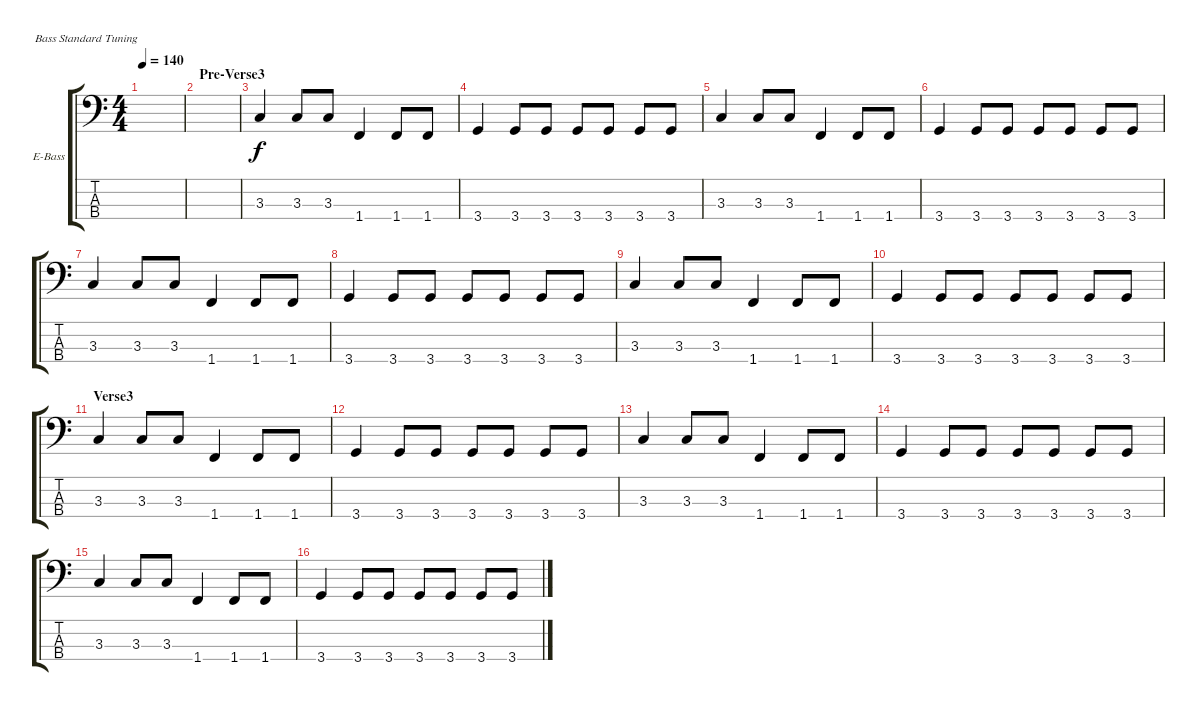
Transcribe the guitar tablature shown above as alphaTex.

\defaultSystemsLayout 4
\bracketExtendMode groupsimilarinstruments
\firstSystemTrackNameOrientation horizontal
\otherSystemsTrackNameOrientation horizontal
\track ("Eka Rock" "E-Bass") {instrument electricbassfinger}
\staff {score tabs}
\tuning (G2 D2 A1 E1)
\ts (4 4)
\tempo 140
\clef f4
\scale
0.333333
\ks c
|
\section ("" "Pre-Verse3")
\scale
0.333333 |
\scale
0.333333 3.3.4 3.3.8 3.3.8 1.4.4 1.4.8 1.4.8 |
\scale
0.333333 3.4.4 3.4.8 3.4.8 3.4.8 3.4.8 3.4.8 3.4.8 |
\scale
0.333333 3.3.4 3.3.8 3.3.8 1.4.4 1.4.8 1.4.8 |
\scale
0.333333 3.4.4 3.4.8 3.4.8 3.4.8 3.4.8 3.4.8 3.4.8 |
\scale
0.333333 3.3.4 3.3.8 3.3.8 1.4.4 1.4.8 1.4.8 |
\scale
0.333333 3.4.4 3.4.8 3.4.8 3.4.8 3.4.8 3.4.8 3.4.8 |
\scale
0.333333 3.3.4 3.3.8 3.3.8 1.4.4 1.4.8 1.4.8 |
\scale
0.333333 3.4.4 3.4.8 3.4.8 3.4.8 3.4.8 3.4.8 3.4.8 |
\section ("" "Verse3")
\scale
0.333333 3.3.4 3.3.8 3.3.8 1.4.4 1.4.8 1.4.8 |
\scale
0.333333 3.4.4 3.4.8 3.4.8 3.4.8 3.4.8 3.4.8 3.4.8 |
\scale
0.333333 3.3.4 3.3.8 3.3.8 1.4.4 1.4.8 1.4.8 |
\scale
0.333333 3.4.4 3.4.8 3.4.8 3.4.8 3.4.8 3.4.8 3.4.8 |
\scale
0.333333 3.3.4 3.3.8 3.3.8 1.4.4 1.4.8 1.4.8 |
\scale
0.333333 3.4.4 3.4.8 3.4.8 3.4.8 3.4.8 3.4.8 3.4.8
